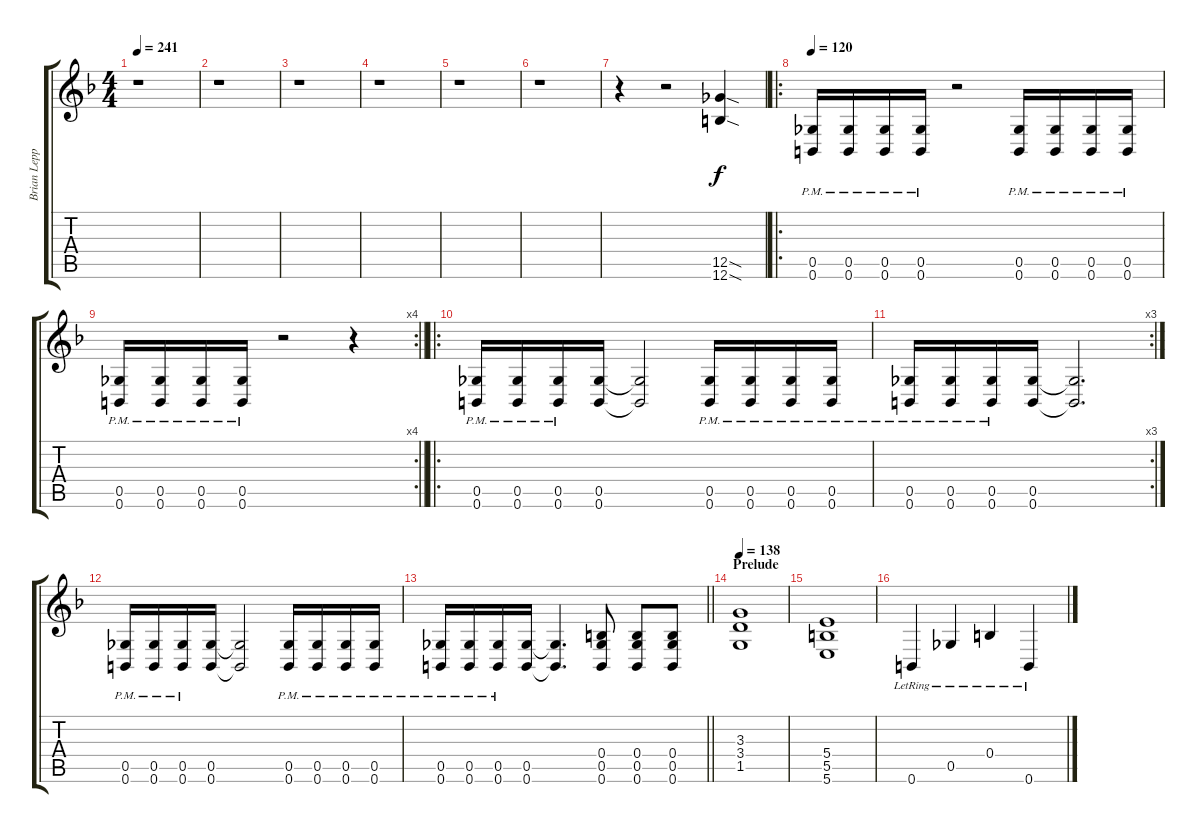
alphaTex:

\track ("Brian Leppke" "Brian Lepp") {instrument distortionguitar}
\staff {score tabs}
\tuning (Db4 Ab3 E3 B2 Gb2 B1) {hide}
\ts (4 4)
\tempo 241
\clef g2
\ks f
r.1{dy f} |
r.1 |
r.1 |
r.1 |
r.1 |
r.1 |
r.4 r.2 (12.5{sod} 12.6{sod}).4 |
\ro
\tempo 120
(0.5{pm} 0.6{pm}).16 (0.5{pm} 0.6{pm}).16 (0.5{pm} 0.6{pm}).16 (0.5{pm} 0.6{pm}).16 r.2 (0.5{pm} 0.6{pm}).16 (0.5{pm} 0.6{pm}).16 (0.5{pm} 0.6{pm}).16 (0.5{pm} 0.6{pm}).16 |
\rc 4
\barLineRight lightlight
(0.5{pm} 0.6{pm}).16 (0.5{pm} 0.6{pm}).16 (0.5{pm} 0.6{pm}).16 (0.5{pm} 0.6{pm}).16 r.2 r.4 |
\ro
(0.5{pm} 0.6{pm}).16 (0.5{pm} 0.6{pm}).16 (0.5{pm} 0.6{pm}).16 (0.5 0.6).16 (0.5{t} 0.6{t}).2 (0.5{pm} 0.6{pm}).16 (0.5{pm} 0.6{pm}).16 (0.5{pm} 0.6{pm}).16 (0.5{pm} 0.6{pm}).16 |
\rc 3
(0.5{pm} 0.6{pm}).16 (0.5{pm} 0.6{pm}).16 (0.5{pm} 0.6{pm}).16 (0.5 0.6).16 (0.5{t} 0.6{t}).2{d} |
(0.5{pm} 0.6{pm}).16 (0.5{pm} 0.6{pm}).16 (0.5{pm} 0.6{pm}).16 (0.5 0.6).16 (0.5{t} 0.6{t}).2 (0.5{pm} 0.6{pm}).16 (0.5{pm} 0.6{pm}).16 (0.5{pm} 0.6{pm}).16 (0.5{pm} 0.6{pm}).16 |
\barLineRight lightlight
(0.5{pm} 0.6{pm}).16 (0.5{pm} 0.6{pm}).16 (0.5{pm} 0.6{pm}).16 (0.5 0.6).16 (0.5{t} 0.6{t}).4{d} (0.4 0.5 0.6).8 (0.4 0.5 0.6).8 (0.4 0.5 0.6).8 |
\section ("" "Prelude")
\tempo 138
(3.3 3.4 1.5).1 |
(5.4 5.5 5.6).1 |
0.6{lr}.4 0.5{lr}.4 0.4{lr}.4 0.6{lr}.4
